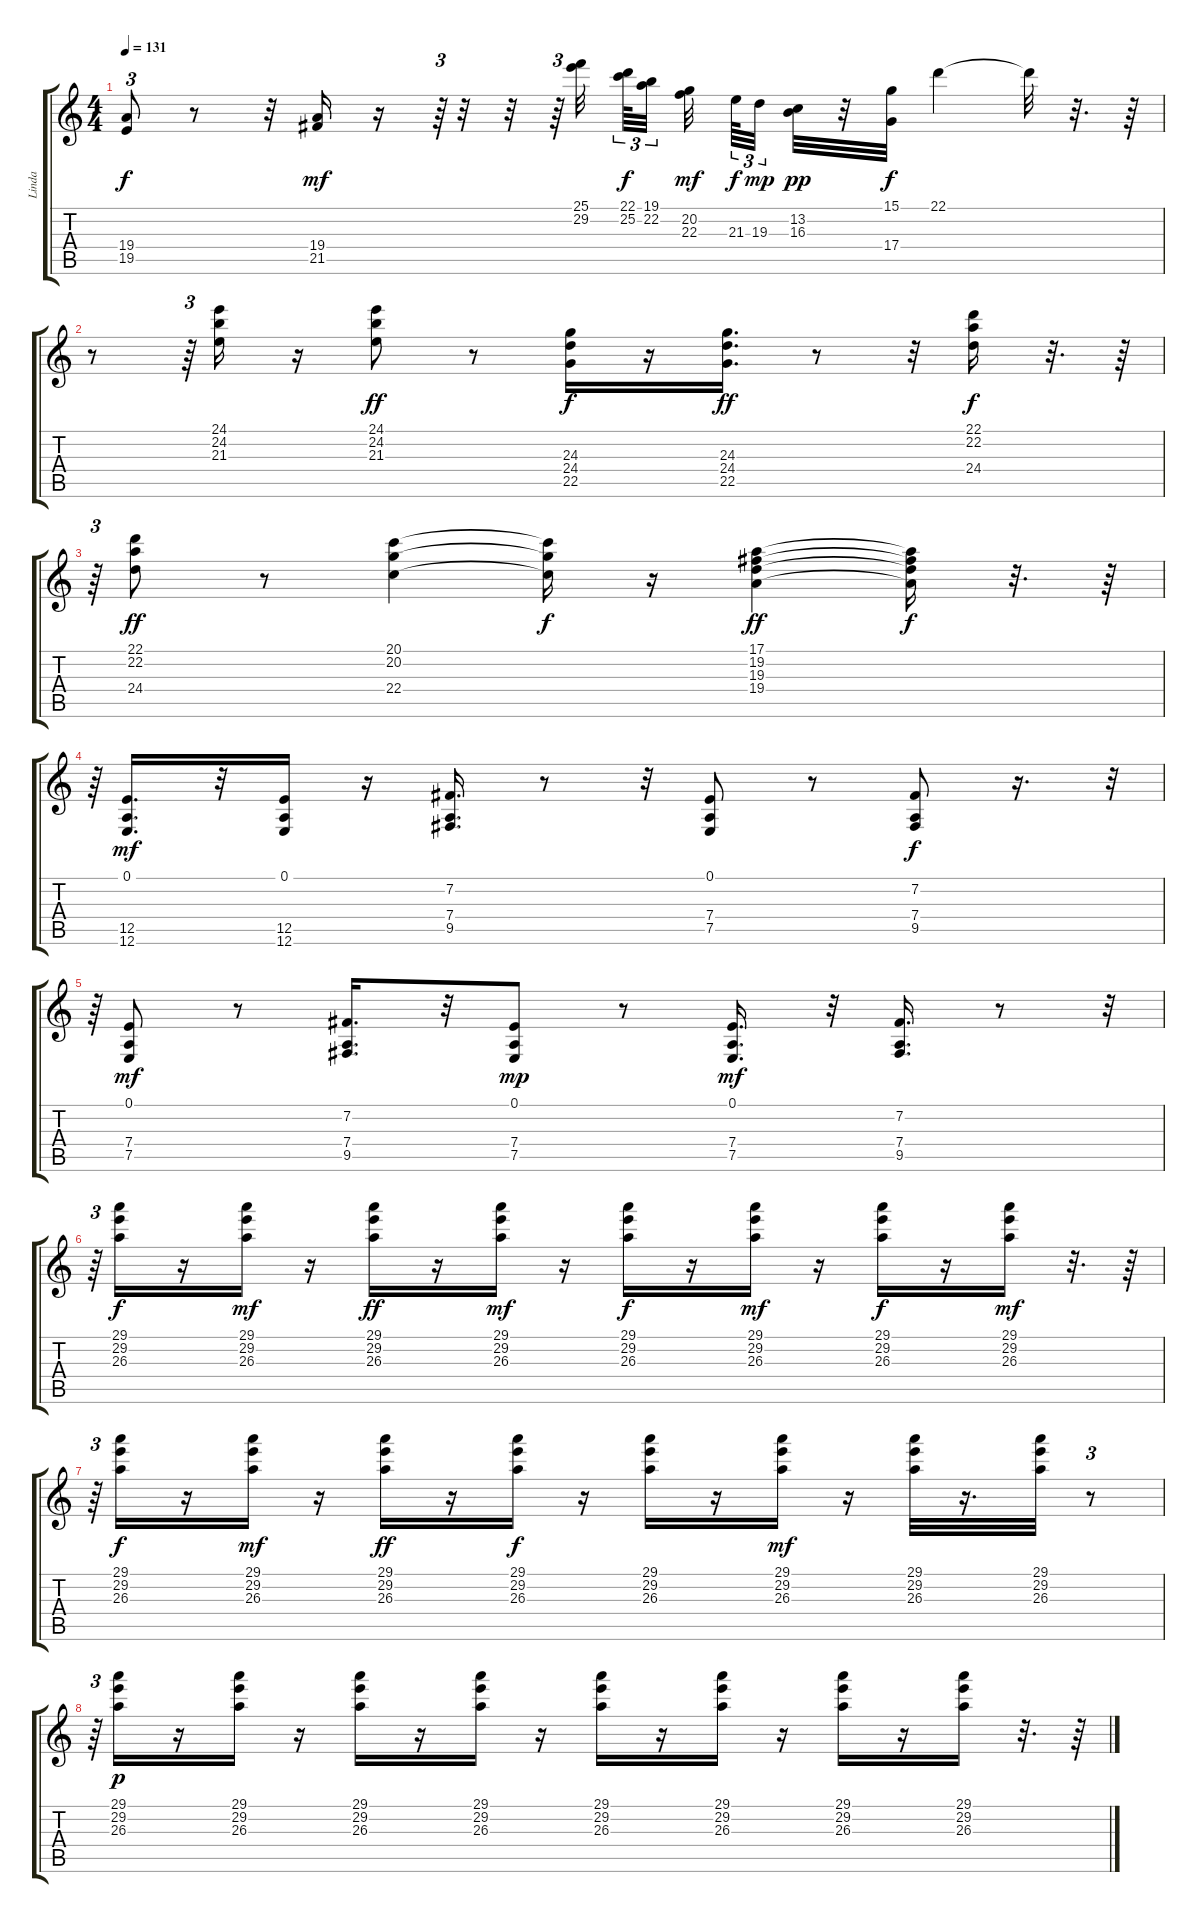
\track ("Linda" "Linda") {instrument acousticgrandpiano}
\staff {score tabs}
\tuning (E4 B3 G3 D3 A2 E2) {hide}
\ts (4 4)
\tempo 131
\clef g2
\ks c
(19.4{t} 19.5{t}).8{tu (3 2) dy f} r.8 r.32 (19.4 21.5).16{dy mf} r.16 r.64{tu (3 2)} r.32 r.32 r.64{tu (3 2) beam splitsecondary} (25.1 29.2).32{beam splitsecondary} (22.1 25.2).64{tu (3 2) dy f} (19.1 22.2).32{tu (3 2)} (20.2 22.3).32{dy mf beam splitsecondary} 21.3.64{tu (3 2) dy f} 19.3.32{tu (3 2) dy mp beam splitsecondary} (13.2 16.3).32{dy pp} r.32 (15.1 17.4).32{dy f} 22.1.4 22.1{t}.32 r.32{d} r.64 |
r.8 r.64{tu (3 2)} (24.1 24.2 21.3).16 r.16 (24.1 24.2 21.3).8{dy ff} r.8 (24.3 24.4 22.5).16{dy f} r.16 (24.3 24.4 22.5).16{d dy ff} r.8 r.32 (22.1 22.2 24.4).16{dy f} r.32{d} r.64 |
r.64{tu (3 2)} (22.1 22.2 24.4).8{dy ff} r.8 (20.1 20.2 22.4).4 (20.1{t} 20.2{t} 22.4{t}).16{dy f} r.16 (17.1 19.2 19.3 19.4).4{dy ff} (17.1{t} 19.2{t} 19.3{t} 19.4{t}).16{dy f} r.32{d} r.64 |
r.64{tu (3 2)} (0.1 12.5 12.6).16{d dy mf} r.32 (0.1 12.5 12.6).16 r.16 (7.2 7.4 9.5).16{d} r.8 r.32 (0.1 7.4 7.5).8 r.8 (7.2 7.4 9.5).8{dy f} r.16{d} r.32{tu (3 2)} |
r.64{tu (3 2)} (0.1 7.4 7.5).8{dy mf} r.8 (7.2 7.4 9.5).16{d} r.32 (0.1 7.4 7.5).8{dy mp} r.8 (0.1 7.4 7.5).16{d dy mf} r.32 (7.2 7.4 9.5).16{d} r.8 r.32{tu (3 2)} |
r.64{tu (3 2)} (29.1 29.2 26.3).16{dy f} r.16 (29.1 29.2 26.3).16{dy mf} r.16 (29.1 29.2 26.3).16{dy ff} r.16 (29.1 29.2 26.3).16{dy mf} r.16 (29.1 29.2 26.3).16{dy f} r.16 (29.1 29.2 26.3).16{dy mf} r.16 (29.1 29.2 26.3).16{dy f} r.16 (29.1 29.2 26.3).16{dy mf} r.32{d} r.64 |
r.64{tu (3 2)} (29.1 29.2 26.3).16{dy f} r.16 (29.1 29.2 26.3).16{dy mf} r.16 (29.1 29.2 26.3).16{dy ff} r.16 (29.1 29.2 26.3).16{dy f} r.16 (29.1 29.2 26.3).16 r.16 (29.1 29.2 26.3).16{dy mf} r.16 (29.1 29.2 26.3).32 r.16{d} (29.1 29.2 26.3).32 r.8{tu (3 2)} |
r.64{tu (3 2)} (29.1 29.2 26.3).16{dy p} r.16 (29.1 29.2 26.3).16 r.16 (29.1 29.2 26.3).16 r.16 (29.1 29.2 26.3).16 r.16 (29.1 29.2 26.3).16 r.16 (29.1 29.2 26.3).16 r.16 (29.1 29.2 26.3).16 r.16 (29.1 29.2 26.3).16 r.32{d} r.64
